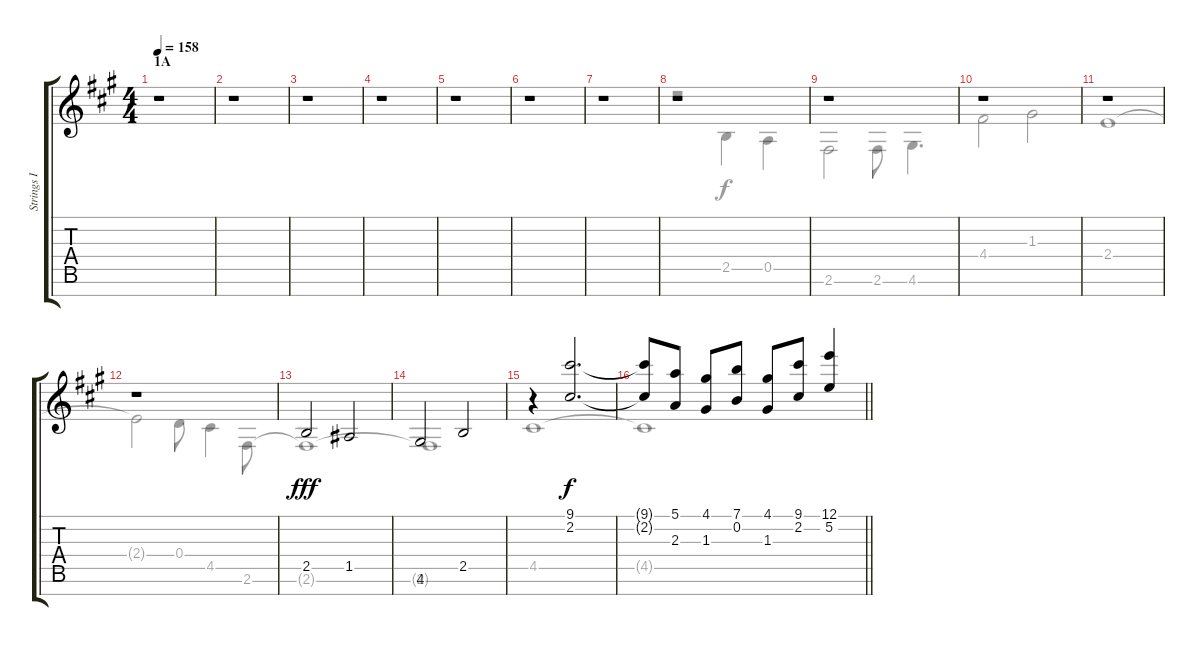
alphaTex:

\track ("Strings I" "Strings I") {instrument stringensemble1}
\staff {score tabs}
\tuning (E5 B4 G4 D4 A3 E3 B2) {hide}
\voice
\ts (4 4)
\section ("" "1A")
\tempo 158
\clef g2
\ks a
r.1{dy f} |
r.1 |
r.1 |
r.1 |
r.1 |
r.1 |
r.1 |
r.1 |
r.1 |
r.1 |
r.1 |
r.1 |
2.5.2{dy fff} 1.5.2 |
4.6.2 2.5.2 |
r.4 (9.1 2.2).2{d dy f} |
\barLineRight lightlight
(9.1{t} 2.2{t}).8 (5.1 2.3).8 (4.1 1.3).8 (7.1 0.2).8 (4.1 1.3).8 (9.1 2.2).8 (12.1 5.2).4
\voice
\clef g2
\ottava regular
\simile none
\ks a
|
|
|
|
|
|
|
r.2 2.5.4 0.5.4 |
2.6.2 2.6.8 4.6.4{d} |
4.4.2 1.3.2 |
2.4.1 |
2.4{t}.2 0.4.8 4.5.4 2.6.8 |
2.6{t}.1 |
2.6{t}.1 |
4.5.1 |
\barLineRight lightlight
4.5{t}.1
